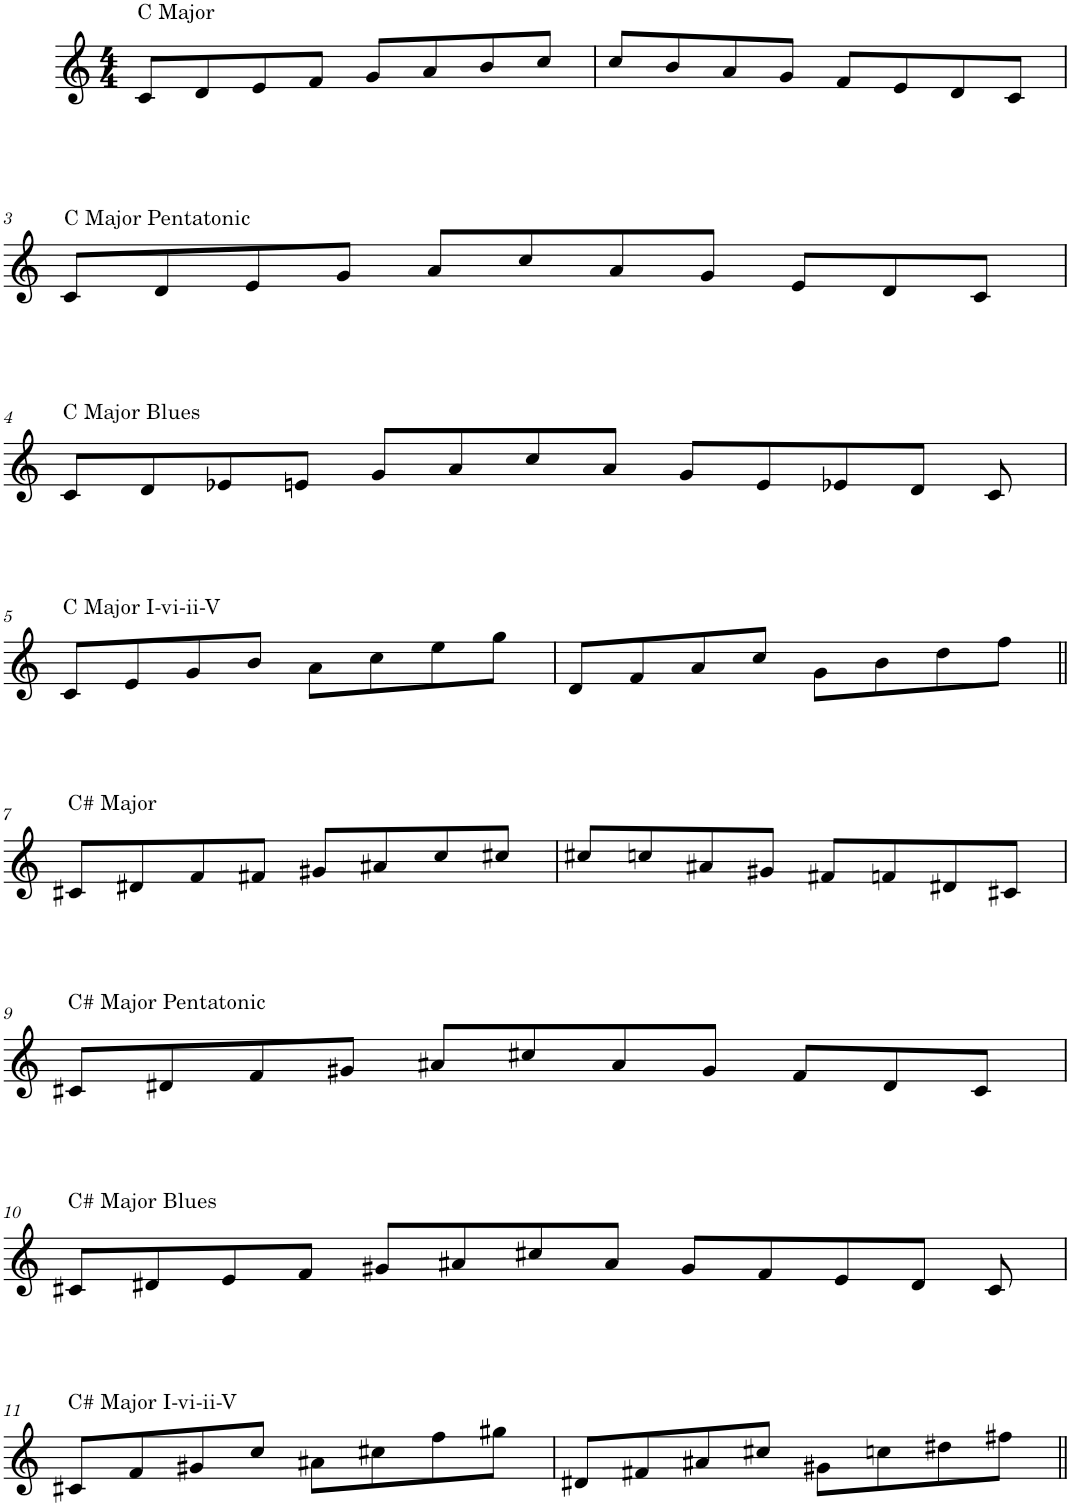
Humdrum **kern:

**kern
*part1
*staff1
*I"Tenor Saxophone
*I'T. Sax.
*clefG2
*Trd8c14
*k[]
*M4/4
=1
!LO:TX:a:t=C Major
8c/L
8d/
8e/
8f/J
8g/L
8a/
8b/
8cc/J
=2
8cc/L
8b/
8a/
8g/J
8f/L
8e/
8d/
8c/J
!!LO:LB:g=z
=3
!LO:TX:a:t=C Major Pentatonic
8c/L
8d/
8e/
8g/J
8a/L
8cc/
8a/
8g/J
8e/L
8d/
8c/J
!!LO:LB:g=z
=4
!LO:TX:a:t=C Major Blues
8c/L
8d/
8e-X/
8en/J
8g/L
8a/
8cc/
8a/J
8g/L
8e/
8e-X/
8d/J
8c/
!!LO:LB:g=z
=5
!LO:TX:a:t=C Major I-vi-ii-V
8c/L
8e/
8g/
8b/J
8a\L
8cc\
8ee\
8gg\J
=6
8d/L
8f/
8a/
8cc/J
8g\L
8b\
8dd\
8ff\J
!!LO:LB:g=z
=7||
!LO:TX:a:t=C# Major
8c#X/L
8d#X/
8f/
8f#X/J
8g#X/L
8a#X/
8cc/
8cc#X/J
=8
8cc#X/L
8ccn/
8a#X/
8g#X/J
8f#X/L
8fn/
8d#X/
8c#X/J
!!LO:LB:g=z
=9
!LO:TX:a:t=C# Major Pentatonic
8c#X/L
8d#X/
8f/
8g#X/J
8a#X/L
8cc#X/
8a#/
8g#/J
8f/L
8d#/
8c#/J
!!LO:LB:g=z
=10
!LO:TX:a:t=C# Major Blues
8c#X/L
8d#X/
8e/
8f/J
8g#X/L
8a#X/
8cc#X/
8a#/J
8g#/L
8f/
8e/
8d#/J
8c#/
!!LO:LB:g=z
=11
!LO:TX:a:t=C# Major I-vi-ii-V
8c#X/L
8f/
8g#X/
8cc/J
8a#X\L
8cc#X\
8ff\
8gg#X\J
=12
8d#X/L
8f#X/
8a#X/
8cc#X/J
8g#X\L
8ccn\
8dd#X\
8ff#X\J
=||
*-
